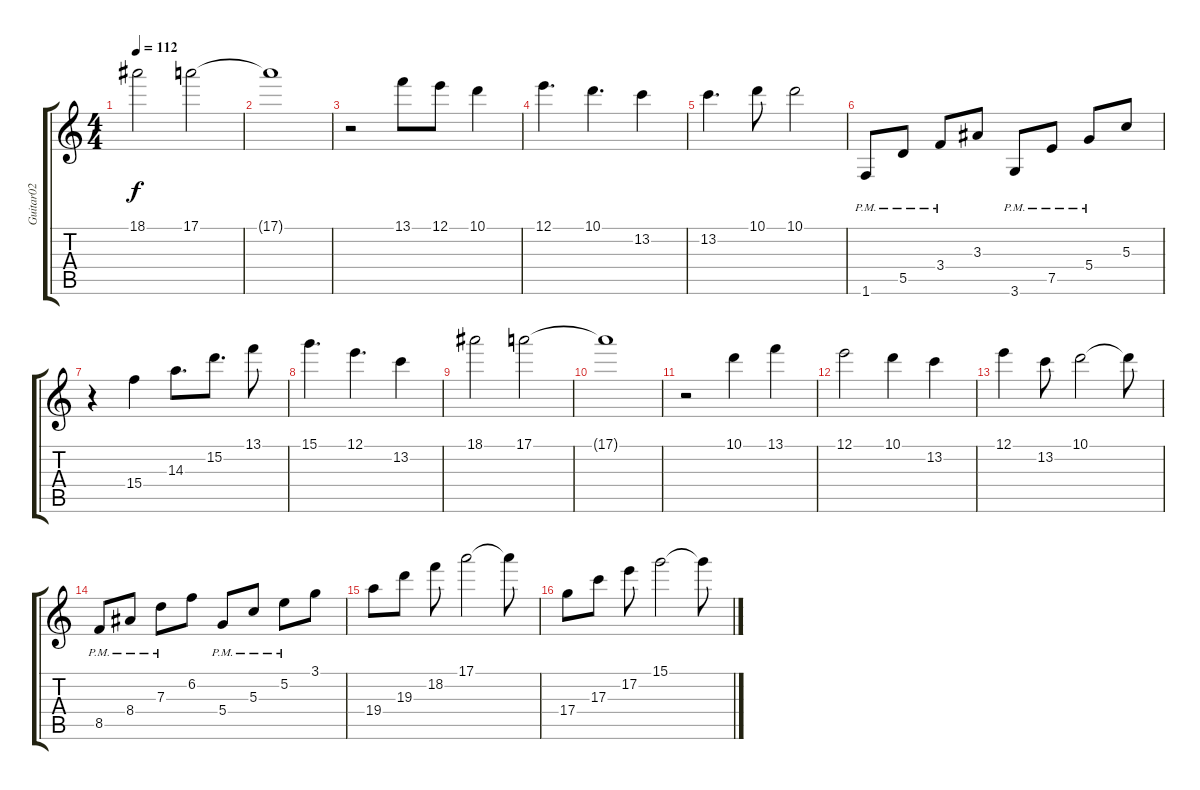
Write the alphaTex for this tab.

\track ("Guitar02" "Guitar02") {instrument distortionguitar}
\staff {score tabs}
\tuning (E4 B3 G3 D3 A2 E2) {hide}
\ts (4 4)
\tempo 112
\clef g2
\ks c
18.1.2{dy f} 17.1.2 |
17.1{t}.1 |
r.2 13.1.8 12.1.8 10.1.4 |
12.1.4{d} 10.1.4{d} 13.2.4 |
13.2.4{d} 10.1.8 10.1.2 |
1.6{pm}.8 5.5{pm}.8 3.4{pm}.8 3.3.8 3.6{pm}.8 7.5{pm}.8 5.4{pm}.8 5.3.8 |
r.4 15.4.4 14.3.8{d} 15.2.8{d} 13.1.8 |
15.1.4{d} 12.1.4{d} 13.2.4 |
18.1.2 17.1.2 |
17.1{t}.1 |
r.2 10.1.4 13.1.4 |
12.1.2 10.1.4 13.2.4 |
12.1.4 13.2.8 10.1.2 10.1{t}.8 |
8.5{pm}.8 8.4{pm}.8 7.3{pm}.8 6.2.8 5.4{pm}.8 5.3{pm}.8 5.2{pm}.8 3.1.8 |
19.4.8 19.3.8 18.2.8 17.1.2 17.1{t}.8 |
17.4.8 17.3.8 17.2.8 15.1.2 15.1{t}.8
